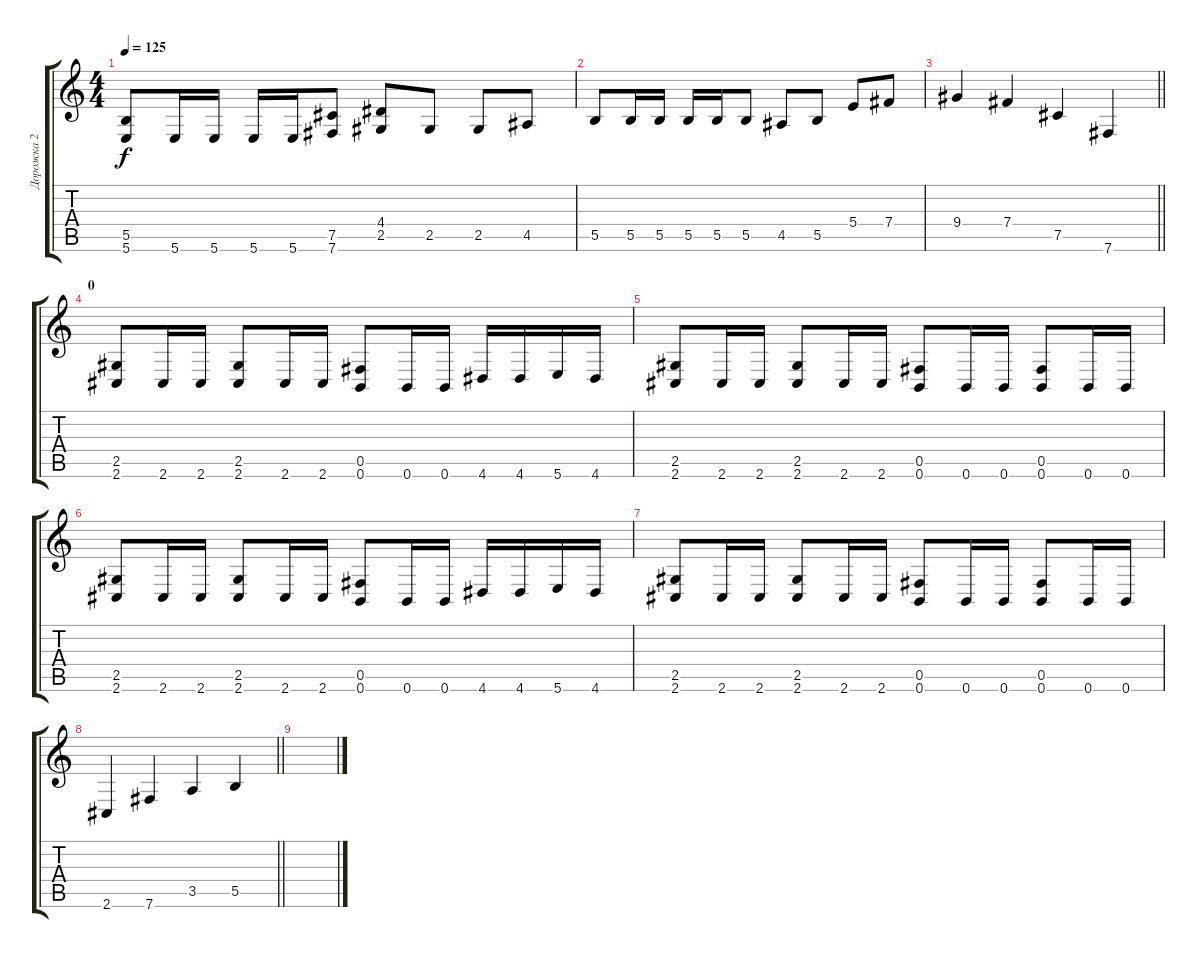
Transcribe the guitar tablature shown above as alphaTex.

\track ("Дорожка 2" "Дорожка 2") {instrument distortionguitar}
\staff {score tabs}
\tuning (Db4 Ab3 E3 B2 Gb2 B1) {hide}
\ts (4 4)
\tempo 125
\clef g2
\ks c
(5.5 5.6).8{dy f} 5.6.16 5.6.16 5.6.16 5.6.16 (7.5 7.6).8 (4.4 2.5).8 2.5.8 2.5.8 4.5.8 |
5.5.8 5.5.16 5.5.16 5.5.16 5.5.16 5.5.8 4.5.8 5.5.8 5.4.8 7.4.8 |
\barLineRight lightlight
9.4.4 7.4.4 7.5.4 7.6.4 |
\section ("" "0")
(2.5 2.6).8 2.6.16 2.6.16 (2.5 2.6).8 2.6.16 2.6.16 (0.5 0.6).8 0.6.16 0.6.16 4.6.16 4.6.16 5.6.16 4.6.16 |
(2.5 2.6).8 2.6.16 2.6.16 (2.5 2.6).8 2.6.16 2.6.16 (0.5 0.6).8 0.6.16 0.6.16 (0.5 0.6).8 0.6.16 0.6.16 |
(2.5 2.6).8 2.6.16 2.6.16 (2.5 2.6).8 2.6.16 2.6.16 (0.5 0.6).8 0.6.16 0.6.16 4.6.16 4.6.16 5.6.16 4.6.16 |
(2.5 2.6).8 2.6.16 2.6.16 (2.5 2.6).8 2.6.16 2.6.16 (0.5 0.6).8 0.6.16 0.6.16 (0.5 0.6).8 0.6.16 0.6.16 |
\barLineRight lightlight
2.6.4 7.6.4 3.5.4 5.5.4 |
\section ("" " ")
